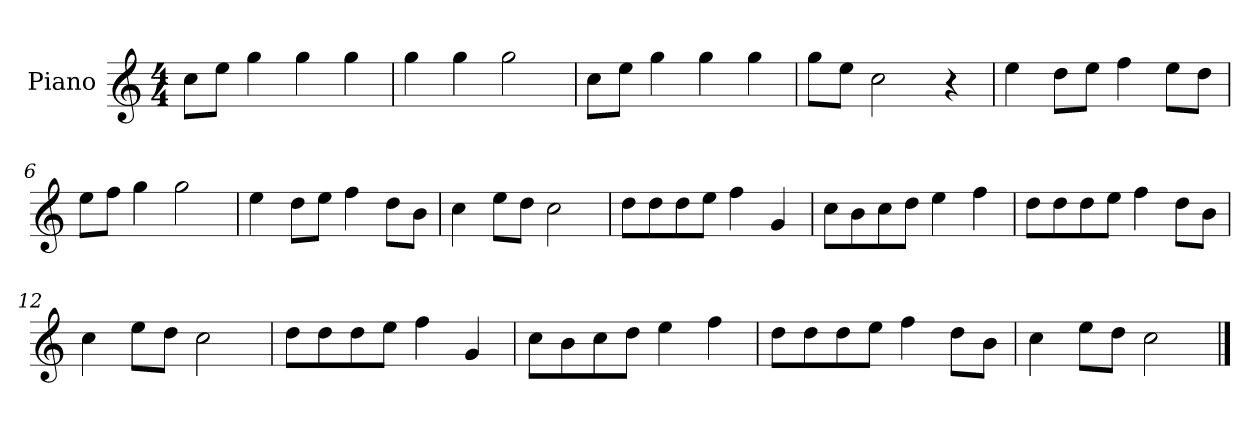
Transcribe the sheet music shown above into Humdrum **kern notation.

**kern
*part1
*staff1
*I"Piano
*I'P-no
*clefG2
*k[]
*M4/4
*MM90
=1
8cc\L
8ee\J
4gg\
4gg\
4gg\
=2
4gg\
4gg\
2gg\
=3
8cc\L
8ee\J
4gg\
4gg\
4gg\
=4
8gg\L
8ee\J
2cc\
4r
=5
4ee\
8dd\L
8ee\J
4ff\
8ee\L
8dd\J
=6
8ee\L
8ff\J
4gg\
2gg\
=7
4ee\
8dd\L
8ee\J
4ff\
8dd\L
8b\J
=8
4cc\
8ee\L
8dd\J
2cc\
!!LO:LB:g=z
=9
8dd\L
8dd\
8dd\
8ee\J
4ff\
4g/
=10
8cc\L
8b\
8cc\
8dd\J
4ee\
4ff\
=11
8dd\L
8dd\
8dd\
8ee\J
4ff\
8dd\L
8b\J
=12
4cc\
8ee\L
8dd\J
2cc\
=13
8dd\L
8dd\
8dd\
8ee\J
4ff\
4g/
=14
8cc\L
8b\
8cc\
8dd\J
4ee\
4ff\
=15
8dd\L
8dd\
8dd\
8ee\J
4ff\
8dd\L
8b\J
!!LO:LB:g=z
=16
4cc\
8ee\L
8dd\J
2cc\
==
*-
